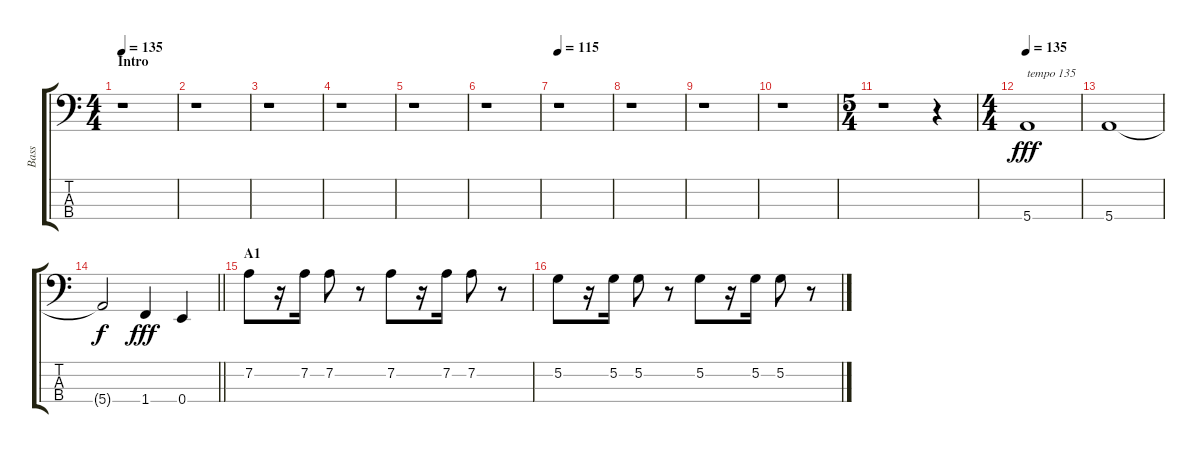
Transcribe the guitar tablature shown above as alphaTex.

\track ("Bass" "Bass") {instrument electricbassfinger}
\staff {score tabs}
\tuning (G2 D2 A1 E1) {hide}
\ts (4 4)
\section ("" "Intro")
\tempo 135
\tempo 100
\tempo 135
\clef f4
\ks c
r.1{dy fff instrument electricbassfinger} |
r.1 |
r.1 |
r.1 |
r.1 |
r.1 |
\tempo 115
r.1 |
r.1 |
r.1 |
r.1 |
\ts (5 4)
r.1 r.4 |
\ts (4 4)
\tempo 135
5.4.1{txt "tempo 135"} |
5.4.1 |
\barLineRight lightlight
5.4{t}.2{dy f} 1.4.4{dy fff} 0.4.4 |
\section ("" "A1")
7.2.8 r.16 7.2.16 7.2.8 r.8 7.2.8 r.16 7.2.16 7.2.8 r.8 |
5.2.8 r.16 5.2.16 5.2.8 r.8 5.2.8 r.16 5.2.16 5.2.8 r.8
